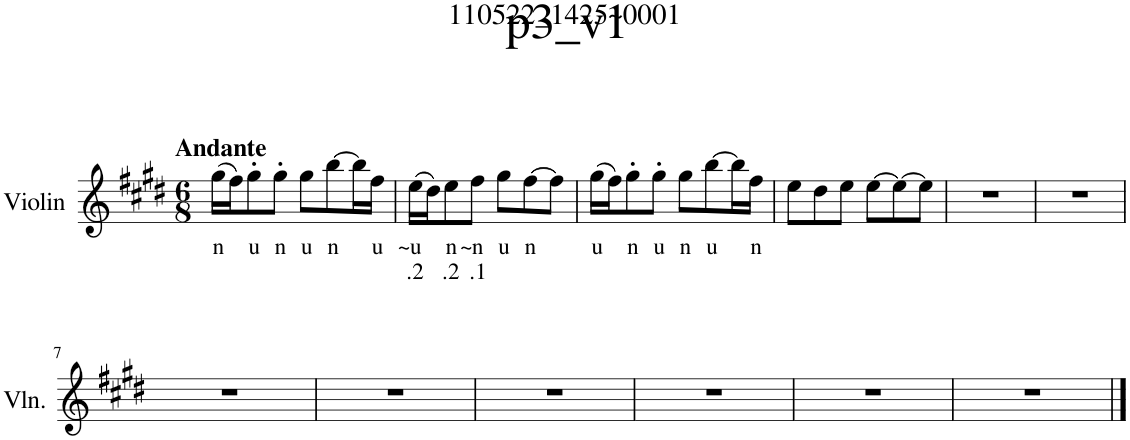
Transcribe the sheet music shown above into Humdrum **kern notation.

**kern	**text	**text
*part1	*part1	*part1
*staff1	*staff1	*staff1
*I"Violin	*	*
*I'Vln.	*	*
*clefG2	*	*
*k[f#c#g#d#]	*	*
*M6/8	*	*
=1	=1	=1
!LO:TX:a:B:t=Andante	!	!
!	!LO:LY:b	!
(16gg#\LL	n	.
16ff#\J)	.	.
!	!LO:LY:b	!
8gg#'\	u	.
!	!LO:LY:b	!
8gg#'\J	n	.
!	!LO:LY:b	!
8gg#\L	u	.
!	!LO:LY:b	!
[8bb\	n	.
16bb\L]	.	.
!	!LO:LY:b	!
16ff#\JJ	u	.
=2	=2	=2
!	!LO:LY:b	!LO:LY:b
(16ee\LL	~u	.2
16dd#\J)	.	.
!	!LO:LY:b	!LO:LY:b
8ee\	n	.2
!	!LO:LY:b	!LO:LY:b
8ff#\J	~n	.1
!	!LO:LY:b	!
8gg#\L	u	.
!	!LO:LY:b	!
[8ff#\	n	.
8ff#\J]	.	.
=3	=3	=3
!	!LO:LY:b	!
(16gg#\LL	u	.
16ff#\J)	.	.
!	!LO:LY:b	!
8gg#'\	n	.
!	!LO:LY:b	!
8gg#'\J	u	.
!	!LO:LY:b	!
8gg#\L	n	.
!	!LO:LY:b	!
[8bb\	u	.
16bb\L]	.	.
!	!LO:LY:b	!
16ff#\JJ	n	.
=4	=4	=4
8ee\L	.	.
8dd#\	.	.
8ee\J	.	.
[8ee\L	.	.
8ee\_	.	.
8ee\J]	.	.
=5	=5	=5
2.r	.	.
=6	=6	=6
2.r	.	.
!!LO:LB:g=z
=7	=7	=7
2.r	.	.
=8	=8	=8
2.r	.	.
=9	=9	=9
2.r	.	.
=10	=10	=10
2.r	.	.
=11	=11	=11
2.r	.	.
=12	=12	=12
2.r	.	.
==	==	==
*-	*-	*-
